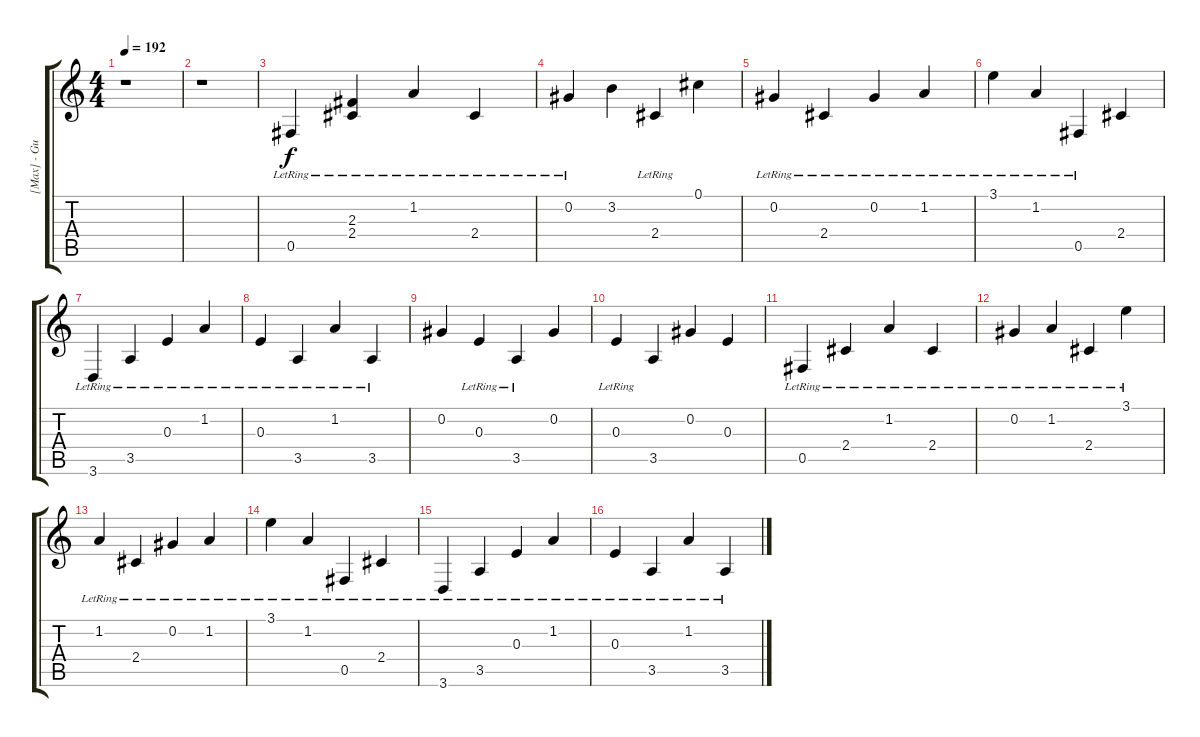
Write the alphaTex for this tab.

\track ("[Max] - Guitar 1" "[Max] - Gu") {instrument acousticguitarsteel}
\staff {score tabs}
\tuning (Db4 Ab3 E3 B2 Gb2 B1) {hide}
\ts (4 4)
\tempo 192
\clef g2
\ks c
r.1{dy f instrument acousticguitarsteel} |
r.1 |
0.5{lr}.4 (2.3 2.4{lr}).4 1.2{lr}.4 2.4{lr}.4 |
0.2{lr}.4 3.2.4 2.4{lr}.4 0.1.4 |
0.2{lr}.4 2.4{lr}.4 0.2{lr}.4 1.2{lr}.4 |
3.1{lr}.4 1.2{lr}.4 0.5{lr}.4 2.4.4 |
3.6{lr}.4 3.5{lr}.4 0.3{lr}.4 1.2{lr}.4 |
0.3{lr}.4 3.5{lr}.4 1.2{lr}.4 3.5{lr}.4 |
0.2.4 0.3{lr}.4 3.5{lr}.4 0.2.4 |
0.3{lr}.4 3.5.4 0.2.4 0.3.4 |
0.5{lr}.4 2.4{lr}.4 1.2{lr}.4 2.4{lr}.4 |
0.2{lr}.4 1.2{lr}.4 2.4{lr}.4 3.1{lr}.4 |
1.2{lr}.4 2.4{lr}.4 0.2{lr}.4 1.2{lr}.4 |
3.1{lr}.4 1.2{lr}.4 0.5{lr}.4 2.4{lr}.4 |
3.6{lr}.4 3.5{lr}.4 0.3{lr}.4 1.2{lr}.4 |
0.3{lr}.4 3.5{lr}.4 1.2{lr}.4 3.5{lr}.4
